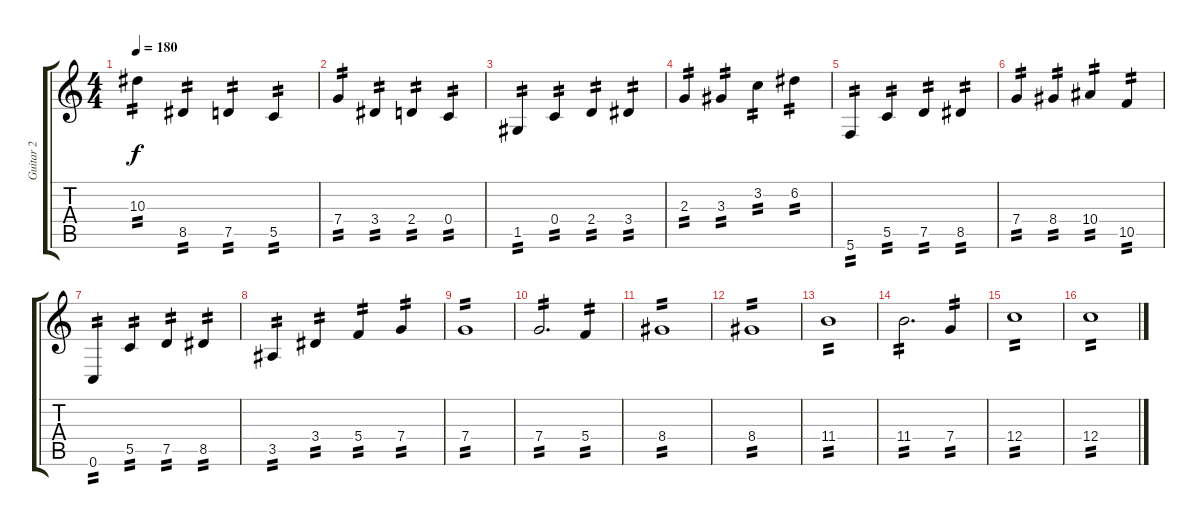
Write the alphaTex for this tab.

\track ("Guitar 2" "Guitar 2") {instrument distortionguitar}
\staff {score tabs}
\tuning (D4 A3 F3 C3 G2 C2) {hide}
\ts (4 4)
\tempo 180
\clef g2
\ks c
10.3.4{tp 2 dy f} 8.5.4{tp 2} 7.5.4{tp 2} 5.5.4{tp 2} |
7.4.4{tp 2} 3.4.4{tp 2} 2.4.4{tp 2} 0.4.4{tp 2} |
1.5.4{tp 2} 0.4.4{tp 2} 2.4.4{tp 2} 3.4.4{tp 2} |
2.3.4{tp 2} 3.3.4{tp 2} 3.2.4{tp 2} 6.2.4{tp 2} |
5.6.4{tp 2} 5.5.4{tp 2} 7.5.4{tp 2} 8.5.4{tp 2} |
7.4.4{tp 2} 8.4.4{tp 2} 10.4.4{tp 2} 10.5.4{tp 2} |
0.6.4{tp 2} 5.5.4{tp 2} 7.5.4{tp 2} 8.5.4{tp 2} |
3.5.4{tp 2} 3.4.4{tp 2} 5.4.4{tp 2} 7.4.4{tp 2} |
7.4.1{tp 2} |
7.4.2{d tp 2} 5.4.4{tp 2} |
8.4.1{tp 2} |
8.4.1{tp 2} |
11.4.1{tp 2} |
11.4.2{d tp 2} 7.4.4{tp 2} |
12.4.1{tp 2} |
12.4.1{tp 2}
